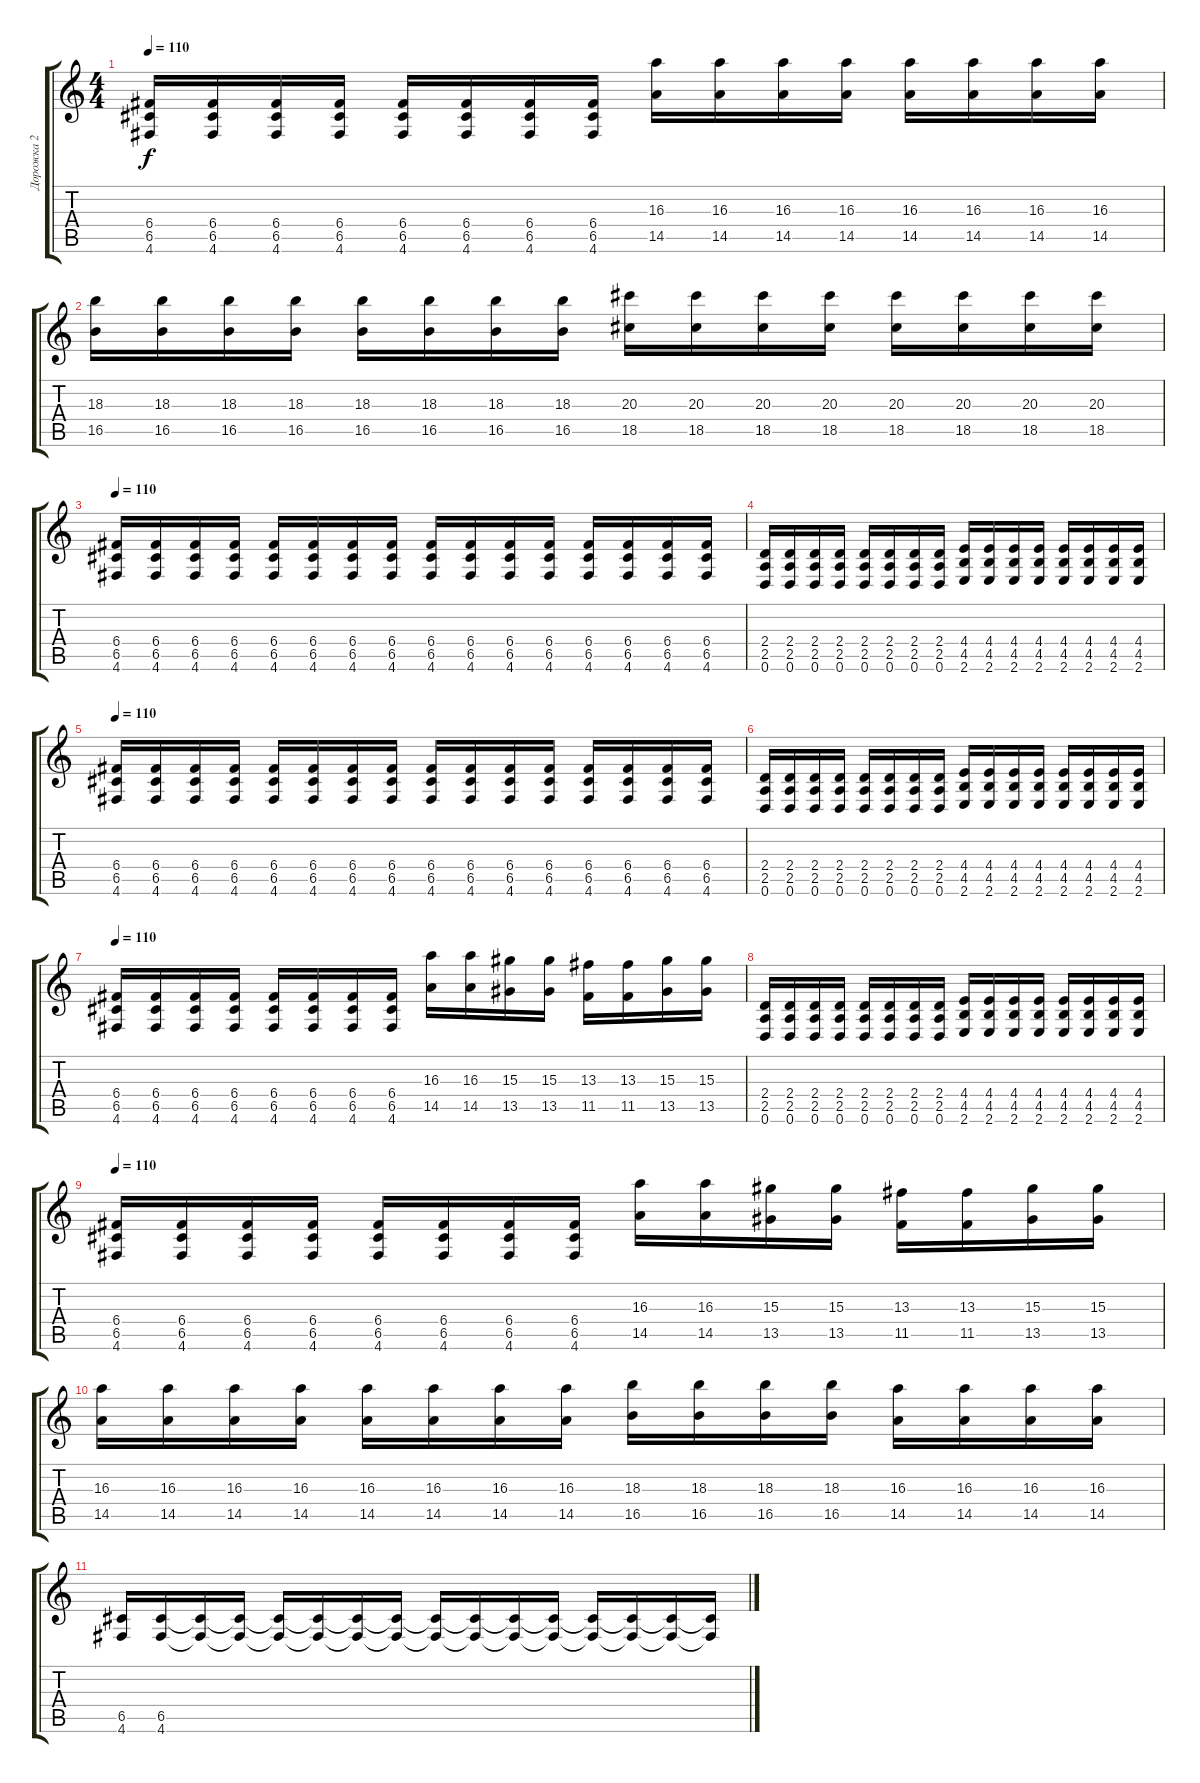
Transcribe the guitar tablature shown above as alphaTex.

\track ("Дорожка 2" "Дорожка 2") {instrument distortionguitar}
\staff {score tabs}
\tuning (D4 A3 F3 C3 G2 D2) {hide}
\ts (4 4)
\tempo 110
\clef g2
\ks c
(6.4 6.5 4.6).16{dy f} (6.4 6.5 4.6).16 (6.4 6.5 4.6).16 (6.4 6.5 4.6).16 (6.4 6.5 4.6).16 (6.4 6.5 4.6).16 (6.4 6.5 4.6).16 (6.4 6.5 4.6).16 (16.3 14.5).16 (16.3 14.5).16 (16.3 14.5).16 (16.3 14.5).16 (16.3 14.5).16 (16.3 14.5).16 (16.3 14.5).16 (16.3 14.5).16 |
(18.3 16.5).16 (18.3 16.5).16 (18.3 16.5).16 (18.3 16.5).16 (18.3 16.5).16 (18.3 16.5).16 (18.3 16.5).16 (18.3 16.5).16 (20.3 18.5).16 (20.3 18.5).16 (20.3 18.5).16 (20.3 18.5).16 (20.3 18.5).16 (20.3 18.5).16 (20.3 18.5).16 (20.3 18.5).16 |
\tempo 110
(6.4 6.5 4.6).16 (6.4 6.5 4.6).16 (6.4 6.5 4.6).16 (6.4 6.5 4.6).16 (6.4 6.5 4.6).16 (6.4 6.5 4.6).16 (6.4 6.5 4.6).16 (6.4 6.5 4.6).16 (6.4 6.5 4.6).16 (6.4 6.5 4.6).16 (6.4 6.5 4.6).16 (6.4 6.5 4.6).16 (6.4 6.5 4.6).16 (6.4 6.5 4.6).16 (6.4 6.5 4.6).16 (6.4 6.5 4.6).16 |
(2.4 2.5 0.6).16 (2.4 2.5 0.6).16 (2.4 2.5 0.6).16 (2.4 2.5 0.6).16 (2.4 2.5 0.6).16 (2.4 2.5 0.6).16 (2.4 2.5 0.6).16 (2.4 2.5 0.6).16 (4.4 4.5 2.6).16 (4.4 4.5 2.6).16 (4.4 4.5 2.6).16 (4.4 4.5 2.6).16 (4.4 4.5 2.6).16 (4.4 4.5 2.6).16 (4.4 4.5 2.6).16 (4.4 4.5 2.6).16 |
\tempo 110
(6.4 6.5 4.6).16 (6.4 6.5 4.6).16 (6.4 6.5 4.6).16 (6.4 6.5 4.6).16 (6.4 6.5 4.6).16 (6.4 6.5 4.6).16 (6.4 6.5 4.6).16 (6.4 6.5 4.6).16 (6.4 6.5 4.6).16 (6.4 6.5 4.6).16 (6.4 6.5 4.6).16 (6.4 6.5 4.6).16 (6.4 6.5 4.6).16 (6.4 6.5 4.6).16 (6.4 6.5 4.6).16 (6.4 6.5 4.6).16 |
(2.4 2.5 0.6).16 (2.4 2.5 0.6).16 (2.4 2.5 0.6).16 (2.4 2.5 0.6).16 (2.4 2.5 0.6).16 (2.4 2.5 0.6).16 (2.4 2.5 0.6).16 (2.4 2.5 0.6).16 (4.4 4.5 2.6).16 (4.4 4.5 2.6).16 (4.4 4.5 2.6).16 (4.4 4.5 2.6).16 (4.4 4.5 2.6).16 (4.4 4.5 2.6).16 (4.4 4.5 2.6).16 (4.4 4.5 2.6).16 |
\tempo 110
(6.4 6.5 4.6).16 (6.4 6.5 4.6).16 (6.4 6.5 4.6).16 (6.4 6.5 4.6).16 (6.4 6.5 4.6).16 (6.4 6.5 4.6).16 (6.4 6.5 4.6).16 (6.4 6.5 4.6).16 (16.3 14.5).16 (16.3 14.5).16 (15.3 13.5).16 (15.3 13.5).16 (13.3 11.5).16 (13.3 11.5).16 (15.3 13.5).16 (15.3 13.5).16 |
(2.4 2.5 0.6).16 (2.4 2.5 0.6).16 (2.4 2.5 0.6).16 (2.4 2.5 0.6).16 (2.4 2.5 0.6).16 (2.4 2.5 0.6).16 (2.4 2.5 0.6).16 (2.4 2.5 0.6).16 (4.4 4.5 2.6).16 (4.4 4.5 2.6).16 (4.4 4.5 2.6).16 (4.4 4.5 2.6).16 (4.4 4.5 2.6).16 (4.4 4.5 2.6).16 (4.4 4.5 2.6).16 (4.4 4.5 2.6).16 |
\tempo 110
(6.4 6.5 4.6).16 (6.4 6.5 4.6).16 (6.4 6.5 4.6).16 (6.4 6.5 4.6).16 (6.4 6.5 4.6).16 (6.4 6.5 4.6).16 (6.4 6.5 4.6).16 (6.4 6.5 4.6).16 (16.3 14.5).16 (16.3 14.5).16 (15.3 13.5).16 (15.3 13.5).16 (13.3 11.5).16 (13.3 11.5).16 (15.3 13.5).16 (15.3 13.5).16 |
(16.3 14.5).16 (16.3 14.5).16 (16.3 14.5).16 (16.3 14.5).16 (16.3 14.5).16 (16.3 14.5).16 (16.3 14.5).16 (16.3 14.5).16 (18.3 16.5).16 (18.3 16.5).16 (18.3 16.5).16 (18.3 16.5).16 (16.3 14.5).16 (16.3 14.5).16 (16.3 14.5).16 (16.3 14.5).16 |
(6.5 4.6).16 (6.5 4.6).16 (6.5{t} 4.6{t}).16 (6.5{t} 4.6{t}).16 (6.5{t} 4.6{t}).16 (6.5{t} 4.6{t}).16 (6.5{t} 4.6{t}).16 (6.5{t} 4.6{t}).16 (6.5{t} 4.6{t}).16 (6.5{t} 4.6{t}).16 (6.5{t} 4.6{t}).16 (6.5{t} 4.6{t}).16 (6.5{t} 4.6{t}).16 (6.5{t} 4.6{t}).16 (6.5{t} 4.6{t}).16 (6.5{t} 4.6{t}).16
